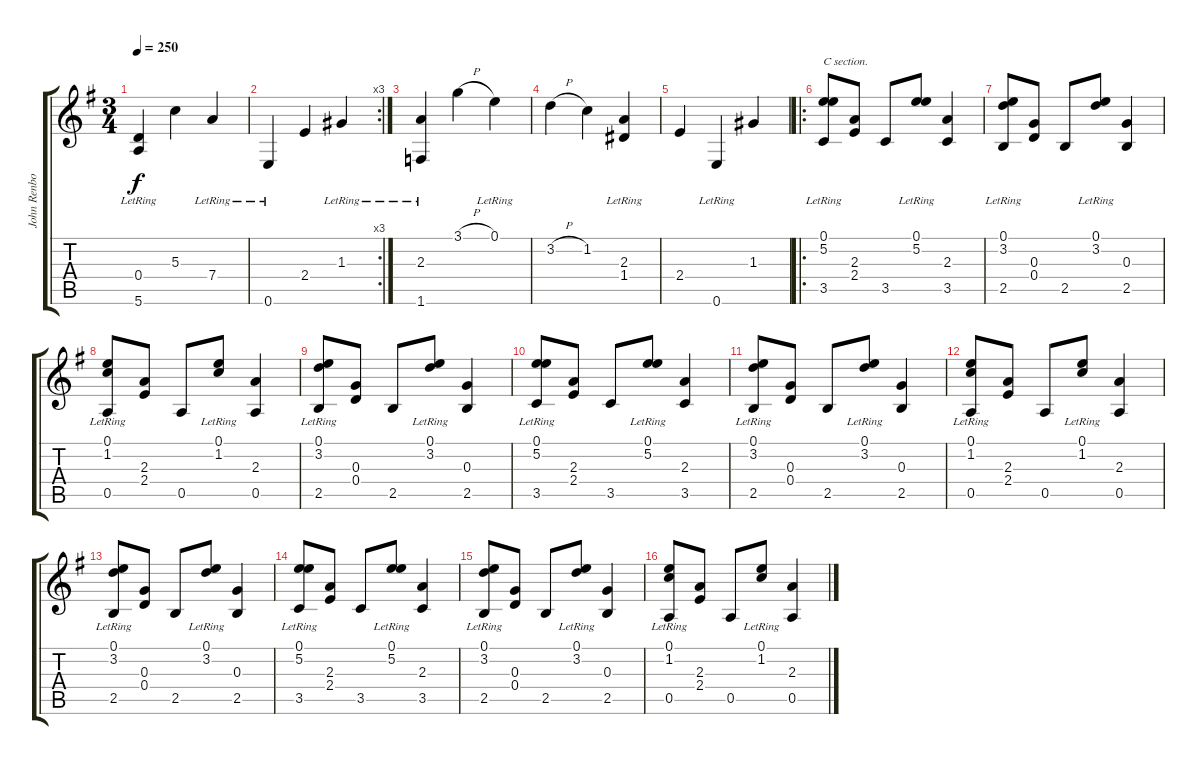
\track ("John Renbourn" "John Renbo") {instrument acousticguitarsteel}
\staff {score tabs}
\tuning (E4 B3 G3 D3 A2 E2) {hide}
\ts (3 4)
\tempo 250
\clef g2
\ks g
(0.4 5.6{lr}).4{dy f} 5.3.4 7.4{lr}.4 |
\rc 3
0.6{lr}.4 2.4.4 1.3{lr}.4 |
(2.3 1.6{lr}).4 3.1{h}.4 0.1{lr}.4 |
3.2{h}.4 1.2.4 (2.3{lr} 1.4{lr}).4 |
2.4.4 0.6{lr}.4 1.3.4 |
\ro
(0.1{lr} 5.2{lr} 3.5).8{txt "C section."} (2.3 2.4).8 3.5.8 (0.1{lr} 5.2{lr}).8 (2.3 3.5).4 |
(0.1{lr} 3.2{lr} 2.5).8 (0.3 0.4).8 2.5.8 (0.1{lr} 3.2{lr}).8 (0.3 2.5).4 |
(0.1{lr} 1.2{lr} 0.5).8 (2.3 2.4).8 0.5.8 (0.1{lr} 1.2{lr}).8 (2.3 0.5).4 |
(0.1{lr} 3.2{lr} 2.5).8 (0.3 0.4).8 2.5.8 (0.1{lr} 3.2{lr}).8 (0.3 2.5).4 |
(0.1{lr} 5.2{lr} 3.5).8 (2.3 2.4).8 3.5.8 (0.1{lr} 5.2{lr}).8 (2.3 3.5).4 |
(0.1{lr} 3.2{lr} 2.5).8 (0.3 0.4).8 2.5.8 (0.1{lr} 3.2{lr}).8 (0.3 2.5).4 |
(0.1{lr} 1.2{lr} 0.5).8 (2.3 2.4).8 0.5.8 (0.1{lr} 1.2{lr}).8 (2.3 0.5).4 |
(0.1{lr} 3.2{lr} 2.5).8 (0.3 0.4).8 2.5.8 (0.1{lr} 3.2{lr}).8 (0.3 2.5).4 |
(0.1{lr} 5.2{lr} 3.5).8 (2.3 2.4).8 3.5.8 (0.1{lr} 5.2{lr}).8 (2.3 3.5).4 |
(0.1{lr} 3.2{lr} 2.5).8 (0.3 0.4).8 2.5.8 (0.1{lr} 3.2{lr}).8 (0.3 2.5).4 |
(0.1{lr} 1.2{lr} 0.5).8 (2.3 2.4).8 0.5.8 (0.1{lr} 1.2{lr}).8 (2.3 0.5).4
